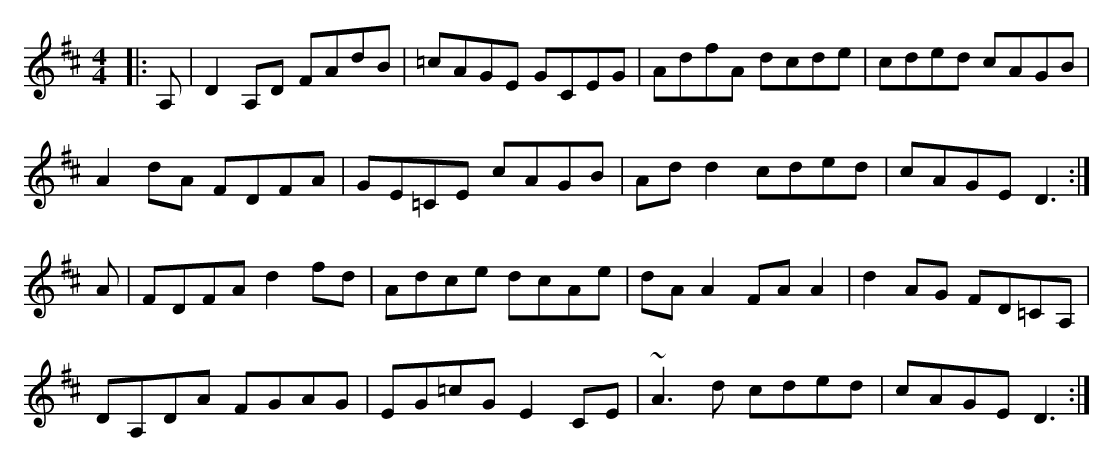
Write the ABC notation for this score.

X:1
M:4/4
K:D
|:A,|D2 A,D FAdB|=cAGE GCEG|AdfA dcde|cded cAGB|
A2 dA FDFA|GE=CE cAGB|Ad d2 cded|cAGE D3:|
A|FDFA d2 fd|Adce dcAe|dA A2 FA A2|d2 AG FD=CA,|
DA,DA FGAG|EG=cG E2 CE|~A3 d cded|cAGE D3:|
